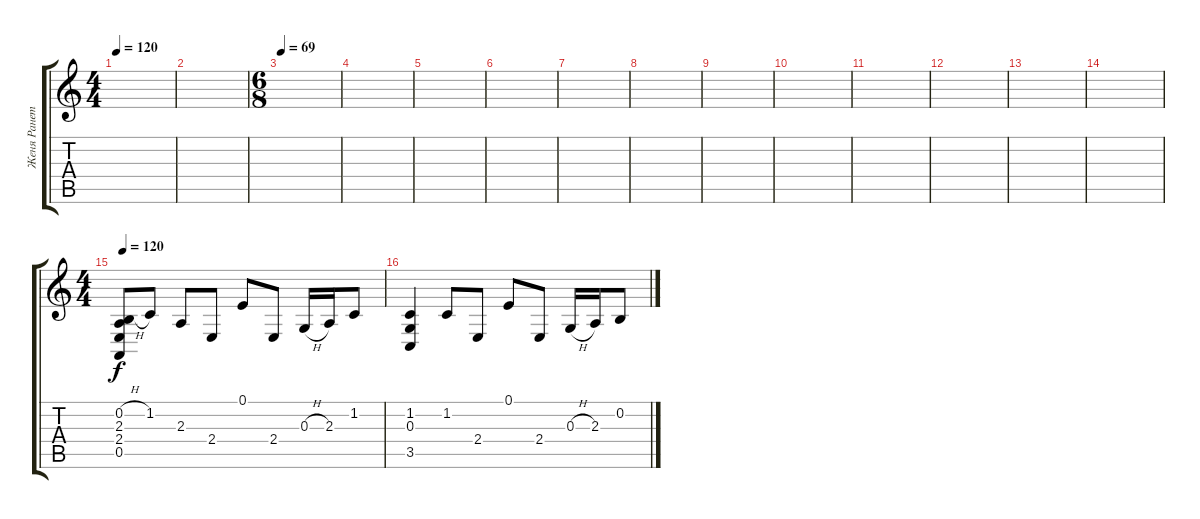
\track ("Женя Ранетка" "Женя Ранет") {instrument stringensemble1}
\staff {score tabs}
\tuning (E4 B3 G3 D3 A2 E2) {hide}
\ts (4 4)
\tempo 120
\clef g2
\ks c
|
|
\ts (6 8)
\tempo 69
|
|
|
|
|
|
|
|
|
|
|
|
\ts (4 4)
\tempo 120
(0.2{h} 2.3 2.4 0.5).8{instrument acousticgrandpiano} 1.2.8 2.3.8 2.4.8 0.1.8 2.4.8 0.3{h}.16 2.3.16 1.2.8 |
(1.2 0.3 3.5).4 1.2.8 2.4.8 0.1.8 2.4.8 0.3{h}.16 2.3.16 0.2.8
